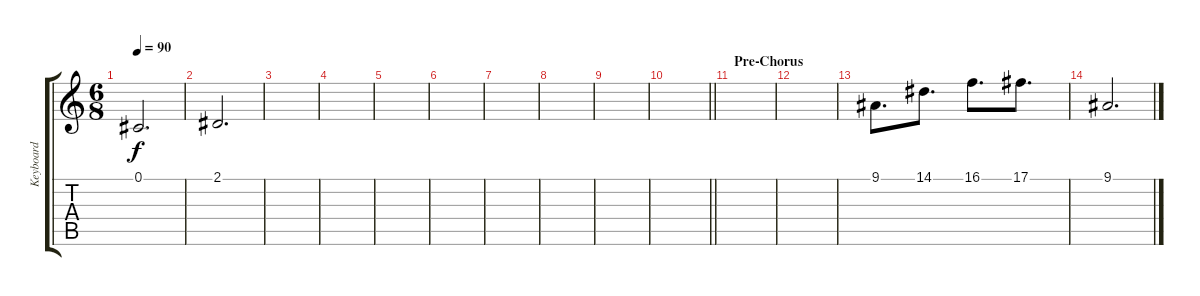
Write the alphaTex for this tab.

\track ("Keyboard" "Keyboard") {instrument pad2warm}
\staff {score tabs}
\tuning (Db4 Ab3 E3 B2 Gb2 B1) {hide}
\ts (6 8)
\tempo 90
\clef g2
\ks c
0.1.2{d dy f} |
2.1.2{d} |
|
|
|
|
|
|
|
\barLineRight lightlight
|
\section ("" "Pre-Chorus")
|
|
9.1.8{d} 14.1.8{d} 16.1.8{d} 17.1.8{d} |
9.1.2{d}
